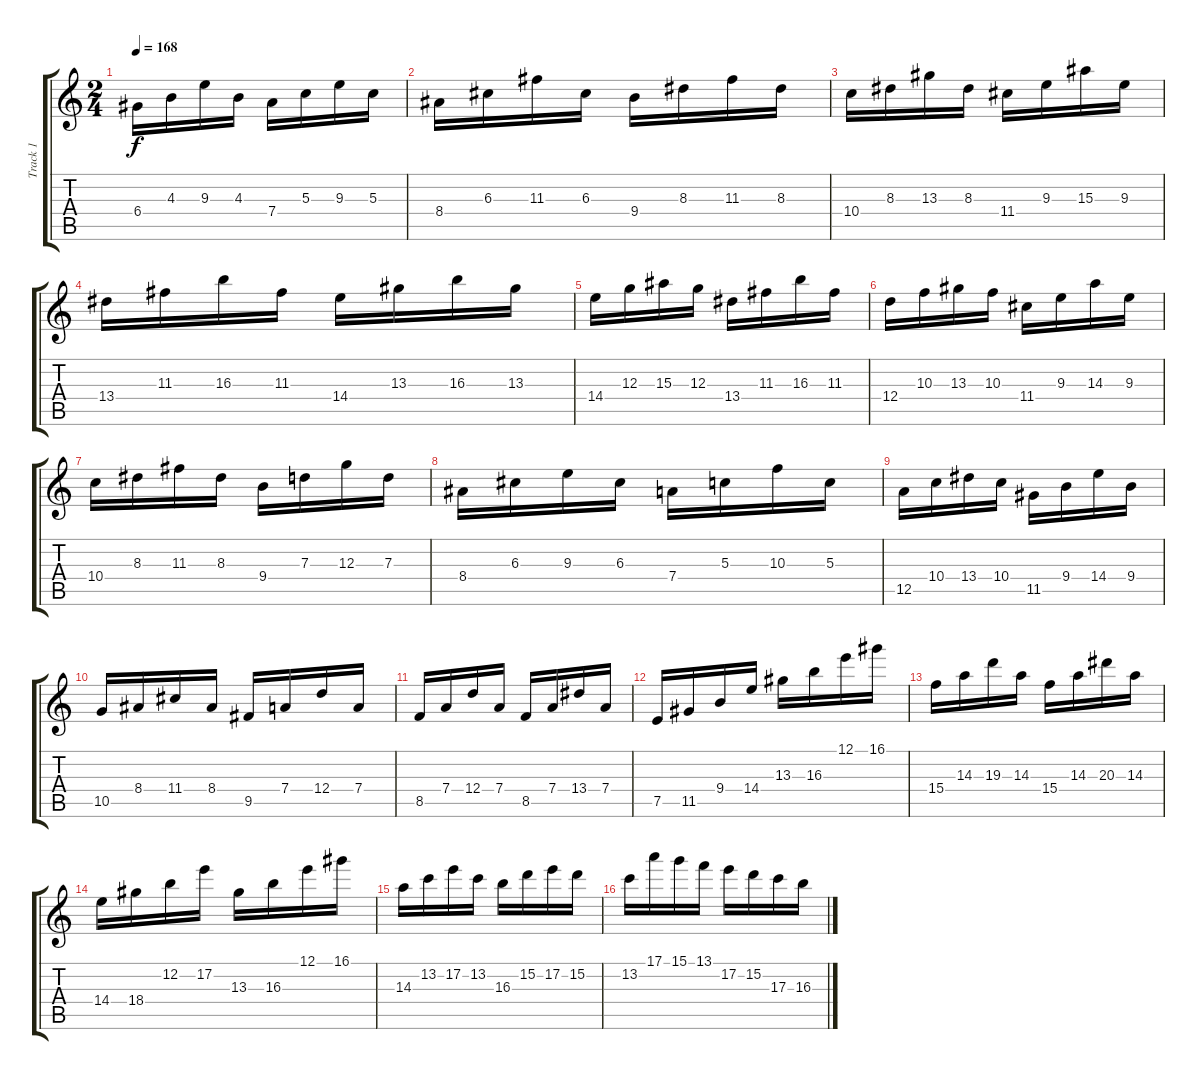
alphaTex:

\track ("Track 1" "Track 1") {instrument distortionguitar}
\staff {score tabs}
\tuning (E4 B3 G3 D3 A2 E2) {hide}
\ts (2 4)
\tempo 168
\clef g2
\ks c
6.4.16{dy f} 4.3.16 9.3.16 4.3.16 7.4.16 5.3.16 9.3.16 5.3.16 |
8.4.16 6.3.16 11.3.16 6.3.16 9.4.16 8.3.16 11.3.16 8.3.16 |
10.4.16 8.3.16 13.3.16 8.3.16 11.4.16 9.3.16 15.3.16 9.3.16 |
13.4.16 11.3.16 16.3.16 11.3.16 14.4.16 13.3.16 16.3.16 13.3.16 |
14.4.16 12.3.16 15.3.16 12.3.16 13.4.16 11.3.16 16.3.16 11.3.16 |
12.4.16 10.3.16 13.3.16 10.3.16 11.4.16 9.3.16 14.3.16 9.3.16 |
10.4.16 8.3.16 11.3.16 8.3.16 9.4.16 7.3.16 12.3.16 7.3.16 |
8.4.16 6.3.16 9.3.16 6.3.16 7.4.16 5.3.16 10.3.16 5.3.16 |
12.5.16 10.4.16 13.4.16 10.4.16 11.5.16 9.4.16 14.4.16 9.4.16 |
10.5.16 8.4.16 11.4.16 8.4.16 9.5.16 7.4.16 12.4.16 7.4.16 |
8.5.16 7.4.16 12.4.16 7.4.16 8.5.16 7.4.16 13.4.16 7.4.16 |
7.5.16 11.5.16 9.4.16 14.4.16 13.3.16 16.3.16 12.1.16 16.1.16 |
15.4.16 14.3.16 19.3.16 14.3.16 15.4.16 14.3.16 20.3.16 14.3.16 |
14.4.16 18.4.16 12.2.16 17.2.16 13.3.16 16.3.16 12.1.16 16.1.16 |
14.3.16 13.2.16 17.2.16 13.2.16 16.3.16 15.2.16 17.2.16 15.2.16 |
13.2.16 17.1.16 15.1.16 13.1.16 17.2.16 15.2.16 17.3.16 16.3.16
